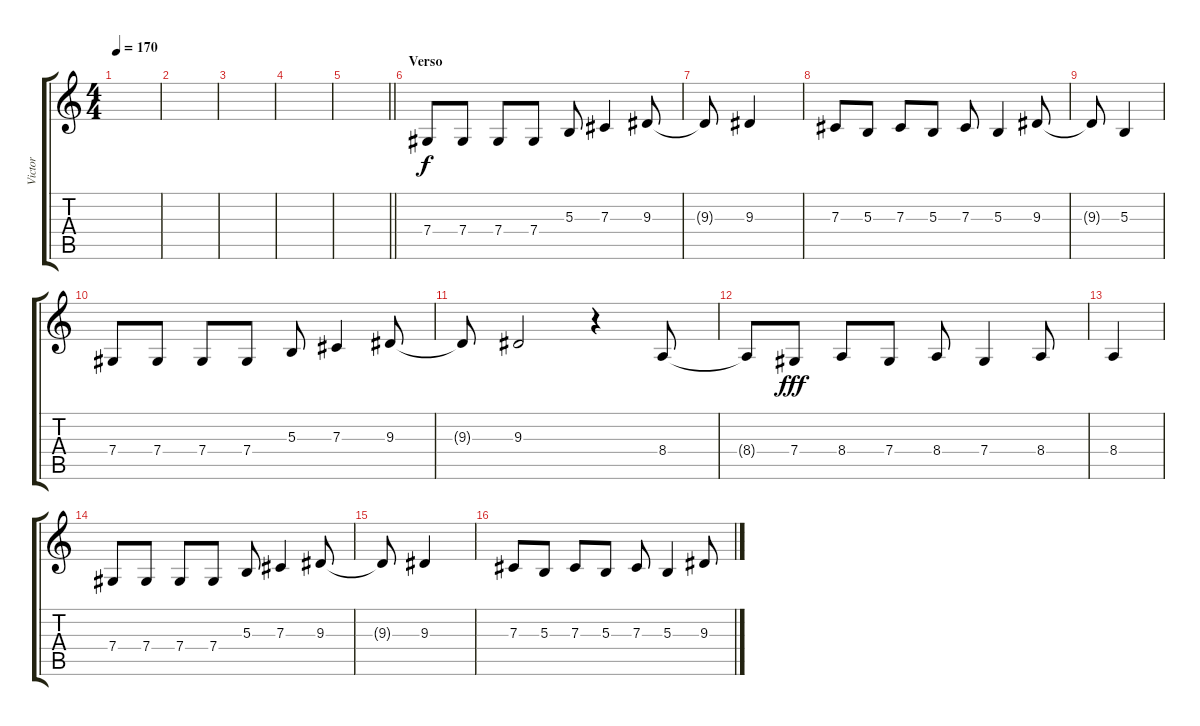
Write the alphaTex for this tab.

\track ("Victor" "Victor") {instrument lead2sawtooth}
\staff {score tabs}
\tuning (Eb4 Bb3 Gb3 Db3 Ab2 Eb2) {hide}
\ts (4 4)
\tempo 170
\clef g2
\ks c
|
|
|
|
\barLineRight lightlight
|
\section ("" "Verso")
7.4.8{volume 16} 7.4.8 7.4.8 7.4.8 5.3.8 7.3.4 9.3.8 |
9.3{t}.8 9.3.4 |
7.3.8 5.3.8 7.3.8 5.3.8 7.3.8 5.3.4 9.3.8 |
9.3{t}.8 5.3.4 |
7.4.8 7.4.8 7.4.8 7.4.8 5.3.8 7.3.4 9.3.8 |
9.3{t}.8 9.3.2 r.4 8.4.8 |
8.4{t}.8{dy f} 7.4.8{dy fff} 8.4.8 7.4.8 8.4.8 7.4.4 8.4.8 |
8.4.4 |
7.4.8 7.4.8 7.4.8 7.4.8 5.3.8 7.3.4 9.3.8 |
9.3{t}.8 9.3.4 |
7.3.8 5.3.8 7.3.8 5.3.8 7.3.8 5.3.4 9.3.8
